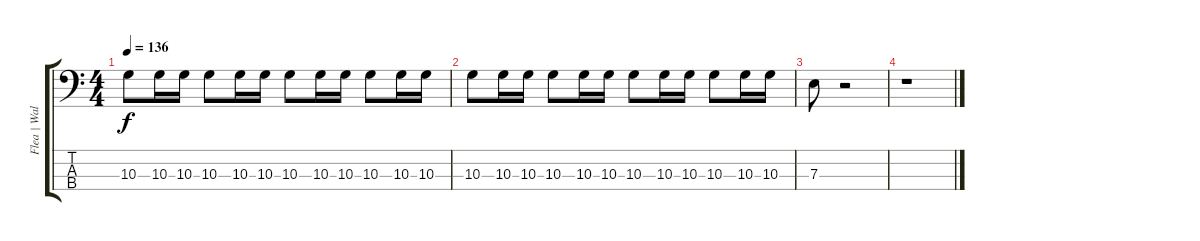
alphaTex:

\track ("Flea | Wal Mk II | Bass" "Flea | Wal") {instrument electricbassfinger}
\staff {score tabs}
\tuning (G2 D2 A1 E1) {hide}
\ts (4 4)
\tempo 136
\clef f4
\ks c
10.3.8{dy f} 10.3.16 10.3.16 10.3.8 10.3.16 10.3.16 10.3.8 10.3.16 10.3.16 10.3.8 10.3.16 10.3.16 |
10.3.8 10.3.16 10.3.16 10.3.8 10.3.16 10.3.16 10.3.8 10.3.16 10.3.16 10.3.8 10.3.16 10.3.16 |
7.3.8 r.2 |
r.1
